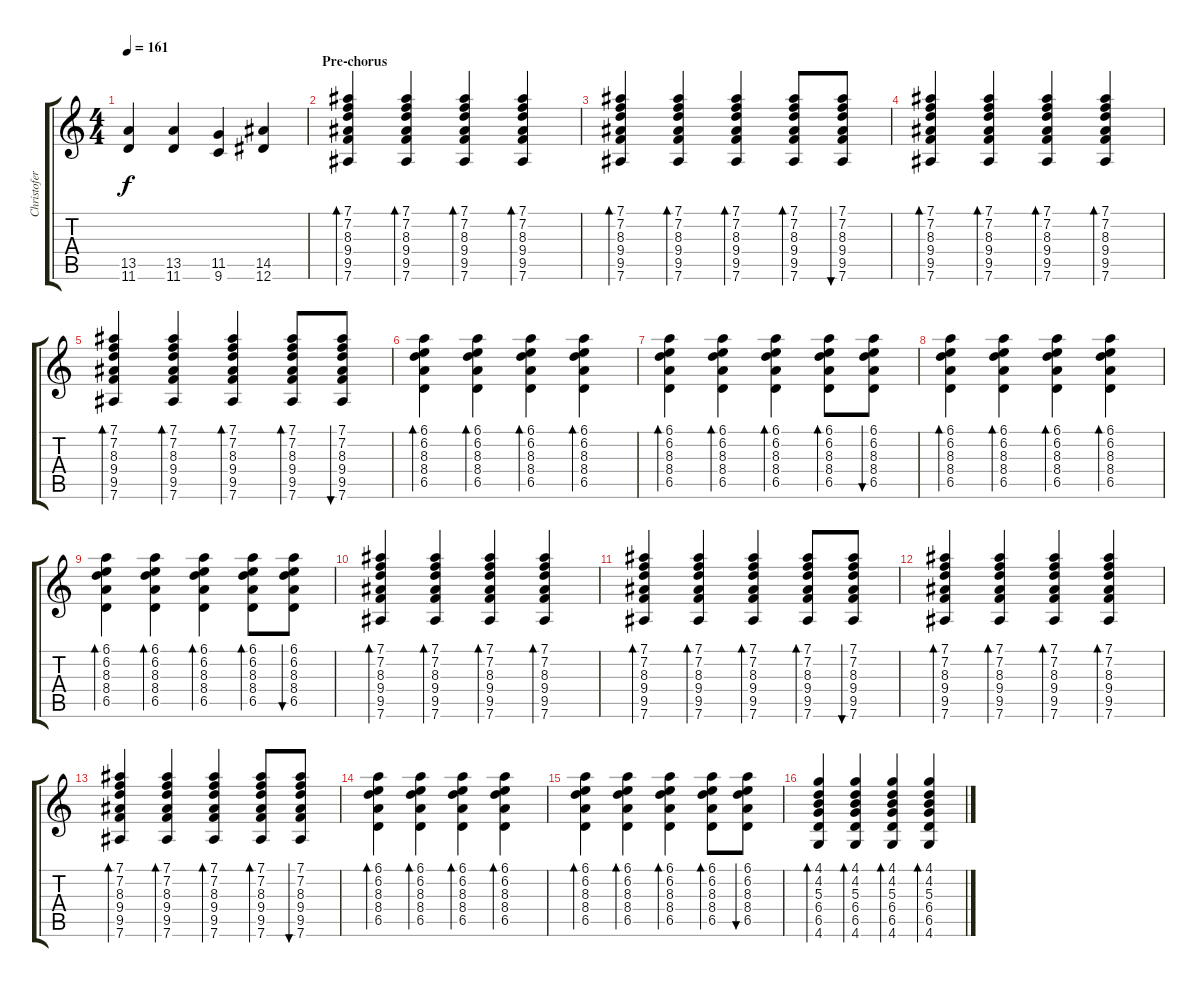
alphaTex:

\track ("Christofer Johnsson" "Christofer") {instrument overdrivenguitar}
\staff {score tabs}
\tuning (Eb4 Bb3 Gb3 Db3 Ab2 Eb2) {hide}
\ts (4 4)
\tempo 161
\clef g2
\ks c
(13.5 11.6).4{dy f} (13.5 11.6).4 (11.5 9.6).4 (14.5 12.6).4 |
\section ("" "Pre-chorus")
(7.1 7.2 8.3 9.4 9.5 7.6).4{bd 60 volume 8 instrument electricguitarjazz} (7.1 7.2 8.3 9.4 9.5 7.6).4{bd 60} (7.1 7.2 8.3 9.4 9.5 7.6).4{bd 60} (7.1 7.2 8.3 9.4 9.5 7.6).4{bd 60} |
(7.1 7.2 8.3 9.4 9.5 7.6).4{bd 60} (7.1 7.2 8.3 9.4 9.5 7.6).4{bd 60} (7.1 7.2 8.3 9.4 9.5 7.6).4{bd 60} (7.1 7.2 8.3 9.4 9.5 7.6).8{bd 60} (7.1 7.2 8.3 9.4 9.5 7.6).8{bu 60} |
(7.1 7.2 8.3 9.4 9.5 7.6).4{bd 60 volume 8 instrument electricguitarjazz} (7.1 7.2 8.3 9.4 9.5 7.6).4{bd 60} (7.1 7.2 8.3 9.4 9.5 7.6).4{bd 60} (7.1 7.2 8.3 9.4 9.5 7.6).4{bd 60} |
(7.1 7.2 8.3 9.4 9.5 7.6).4{bd 60} (7.1 7.2 8.3 9.4 9.5 7.6).4{bd 60} (7.1 7.2 8.3 9.4 9.5 7.6).4{bd 60} (7.1 7.2 8.3 9.4 9.5 7.6).8{bd 60} (7.1 7.2 8.3 9.4 9.5 7.6).8{bu 60} |
(6.1 6.2 8.3 8.4 6.5).4{bd 60} (6.1 6.2 8.3 8.4 6.5).4{bd 60} (6.1 6.2 8.3 8.4 6.5).4{bd 60} (6.1 6.2 8.3 8.4 6.5).4{bd 60} |
(6.1 6.2 8.3 8.4 6.5).4{bd 60} (6.1 6.2 8.3 8.4 6.5).4{bd 60} (6.1 6.2 8.3 8.4 6.5).4{bd 60} (6.1 6.2 8.3 8.4 6.5).8{bd 60} (6.1 6.2 8.3 8.4 6.5).8{bu 60} |
(6.1 6.2 8.3 8.4 6.5).4{bd 60} (6.1 6.2 8.3 8.4 6.5).4{bd 60} (6.1 6.2 8.3 8.4 6.5).4{bd 60} (6.1 6.2 8.3 8.4 6.5).4{bd 60} |
(6.1 6.2 8.3 8.4 6.5).4{bd 60} (6.1 6.2 8.3 8.4 6.5).4{bd 60} (6.1 6.2 8.3 8.4 6.5).4{bd 60} (6.1 6.2 8.3 8.4 6.5).8{bd 60} (6.1 6.2 8.3 8.4 6.5).8{bu 60} |
(7.1 7.2 8.3 9.4 9.5 7.6).4{bd 60 volume 8 instrument electricguitarjazz} (7.1 7.2 8.3 9.4 9.5 7.6).4{bd 60} (7.1 7.2 8.3 9.4 9.5 7.6).4{bd 60} (7.1 7.2 8.3 9.4 9.5 7.6).4{bd 60} |
(7.1 7.2 8.3 9.4 9.5 7.6).4{bd 60} (7.1 7.2 8.3 9.4 9.5 7.6).4{bd 60} (7.1 7.2 8.3 9.4 9.5 7.6).4{bd 60} (7.1 7.2 8.3 9.4 9.5 7.6).8{bd 60} (7.1 7.2 8.3 9.4 9.5 7.6).8{bu 60} |
(7.1 7.2 8.3 9.4 9.5 7.6).4{bd 60} (7.1 7.2 8.3 9.4 9.5 7.6).4{bd 60} (7.1 7.2 8.3 9.4 9.5 7.6).4{bd 60} (7.1 7.2 8.3 9.4 9.5 7.6).4{bd 60} |
(7.1 7.2 8.3 9.4 9.5 7.6).4{bd 60} (7.1 7.2 8.3 9.4 9.5 7.6).4{bd 60} (7.1 7.2 8.3 9.4 9.5 7.6).4{bd 60} (7.1 7.2 8.3 9.4 9.5 7.6).8{bd 60} (7.1 7.2 8.3 9.4 9.5 7.6).8{bu 60} |
(6.1 6.2 8.3 8.4 6.5).4{bd 60} (6.1 6.2 8.3 8.4 6.5).4{bd 60} (6.1 6.2 8.3 8.4 6.5).4{bd 60} (6.1 6.2 8.3 8.4 6.5).4{bd 60} |
(6.1 6.2 8.3 8.4 6.5).4{bd 60} (6.1 6.2 8.3 8.4 6.5).4{bd 60} (6.1 6.2 8.3 8.4 6.5).4{bd 60} (6.1 6.2 8.3 8.4 6.5).8{bd 60} (6.1 6.2 8.3 8.4 6.5).8{bu 60} |
(4.1 4.2 5.3 6.4 6.5 4.6).4{bd 60} (4.1 4.2 5.3 6.4 6.5 4.6).4{bd 60} (4.1 4.2 5.3 6.4 6.5 4.6).4{bd 60} (4.1 4.2 5.3 6.4 6.5 4.6).4{bd 60}
